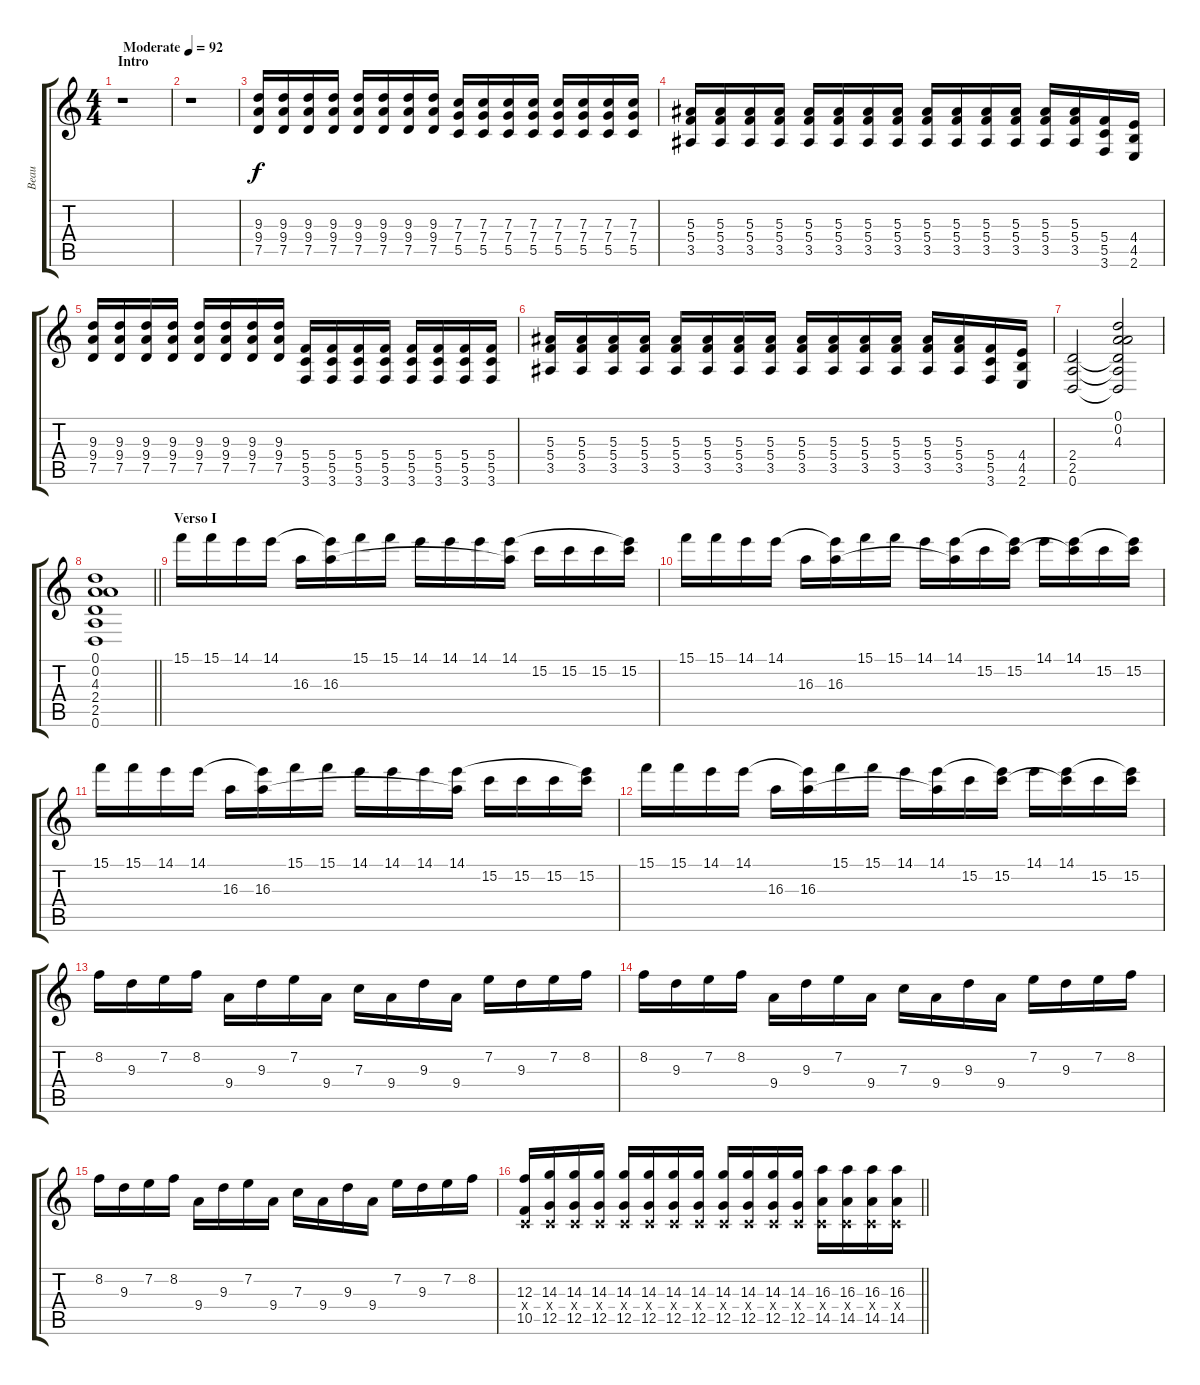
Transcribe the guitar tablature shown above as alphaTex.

\track ("Beau" "Beau") {instrument distortionguitar}
\staff {score tabs}
\tuning (D4 A3 F3 C3 G2 D2) {hide}
\ts (4 4)
\section ("" "Intro")
\tempo (92 "Moderate")
\clef g2
\ks c
r.1{dy f instrument distortionguitar} |
r.1 |
(9.3 9.4 7.5).16 (9.3 9.4 7.5).16 (9.3 9.4 7.5).16 (9.3 9.4 7.5).16 (9.3 9.4 7.5).16 (9.3 9.4 7.5).16 (9.3 9.4 7.5).16 (9.3 9.4 7.5).16 (7.3 7.4 5.5).16 (7.3 7.4 5.5).16 (7.3 7.4 5.5).16 (7.3 7.4 5.5).16 (7.3 7.4 5.5).16 (7.3 7.4 5.5).16 (7.3 7.4 5.5).16 (7.3 7.4 5.5).16 |
(5.3 5.4 3.5).16 (5.3 5.4 3.5).16 (5.3 5.4 3.5).16 (5.3 5.4 3.5).16 (5.3 5.4 3.5).16 (5.3 5.4 3.5).16 (5.3 5.4 3.5).16 (5.3 5.4 3.5).16 (5.3 5.4 3.5).16 (5.3 5.4 3.5).16 (5.3 5.4 3.5).16 (5.3 5.4 3.5).16 (5.3 5.4 3.5).16 (5.3 5.4 3.5).16 (5.4 5.5 3.6).16 (4.4 4.5 2.6).16 |
(9.3 9.4 7.5).16 (9.3 9.4 7.5).16 (9.3 9.4 7.5).16 (9.3 9.4 7.5).16 (9.3 9.4 7.5).16 (9.3 9.4 7.5).16 (9.3 9.4 7.5).16 (9.3 9.4 7.5).16 (5.4 5.5 3.6).16 (5.4 5.5 3.6).16 (5.4 5.5 3.6).16 (5.4 5.5 3.6).16 (5.4 5.5 3.6).16 (5.4 5.5 3.6).16 (5.4 5.5 3.6).16 (5.4 5.5 3.6).16 |
(5.3 5.4 3.5).16 (5.3 5.4 3.5).16 (5.3 5.4 3.5).16 (5.3 5.4 3.5).16 (5.3 5.4 3.5).16 (5.3 5.4 3.5).16 (5.3 5.4 3.5).16 (5.3 5.4 3.5).16 (5.3 5.4 3.5).16 (5.3 5.4 3.5).16 (5.3 5.4 3.5).16 (5.3 5.4 3.5).16 (5.3 5.4 3.5).16 (5.3 5.4 3.5).16 (5.4 5.5 3.6).16 (4.4 4.5 2.6).16 |
(2.4 2.5 0.6).2 (0.1 0.2 4.3 2.4{t} 2.5{t} 0.6{t}).2 |
\barLineRight lightlight
(0.1 0.2 4.3 2.4 2.5 0.6).1 |
\section ("" "Verso I")
15.1.16 15.1.16 14.1.16 14.1.16 16.3.16 (14.1{t} 16.3).16 15.1.16 15.1.16 14.1.16 14.1.16 14.1.16 (14.1 16.3{t}).16 15.2.16 15.2.16 15.2.16 (14.1{t} 15.2).16 |
15.1.16 15.1.16 14.1.16 14.1.16 16.3.16 (14.1{t} 16.3).16 15.1.16 15.1.16 14.1.16 (14.1 16.3{t}).16 15.2.16 (14.1{t} 15.2).16 14.1.16 (14.1 15.2{t}).16 15.2.16 (14.1{t} 15.2).16 |
15.1.16 15.1.16 14.1.16 14.1.16 16.3.16 (14.1{t} 16.3).16 15.1.16 15.1.16 14.1.16 14.1.16 14.1.16 (14.1 16.3{t}).16 15.2.16 15.2.16 15.2.16 (14.1{t} 15.2).16 |
15.1.16 15.1.16 14.1.16 14.1.16 16.3.16 (14.1{t} 16.3).16 15.1.16 15.1.16 14.1.16 (14.1 16.3{t}).16 15.2.16 (14.1{t} 15.2).16 14.1.16 (14.1 15.2{t}).16 15.2.16 (14.1{t} 15.2).16 |
8.2.16 9.3.16 7.2.16 8.2.16 9.4.16 9.3.16 7.2.16 9.4.16 7.3.16 9.4.16 9.3.16 9.4.16 7.2.16 9.3.16 7.2.16 8.2.16 |
8.2.16 9.3.16 7.2.16 8.2.16 9.4.16 9.3.16 7.2.16 9.4.16 7.3.16 9.4.16 9.3.16 9.4.16 7.2.16 9.3.16 7.2.16 8.2.16 |
8.2.16 9.3.16 7.2.16 8.2.16 9.4.16 9.3.16 7.2.16 9.4.16 7.3.16 9.4.16 9.3.16 9.4.16 7.2.16 9.3.16 7.2.16 8.2.16 |
\barLineRight lightlight
(12.3 0.4{x} 10.5).16 (14.3 0.4{x} 12.5).16 (14.3 0.4{x} 12.5).16 (14.3 0.4{x} 12.5).16 (14.3 0.4{x} 12.5).16 (14.3 0.4{x} 12.5).16 (14.3 0.4{x} 12.5).16 (14.3 0.4{x} 12.5).16 (14.3 0.4{x} 12.5).16 (14.3 0.4{x} 12.5).16 (14.3 0.4{x} 12.5).16 (14.3 0.4{x} 12.5).16 (16.3 0.4{x} 14.5).16 (16.3 0.4{x} 14.5).16 (16.3 0.4{x} 14.5).16 (16.3 0.4{x} 14.5).16
